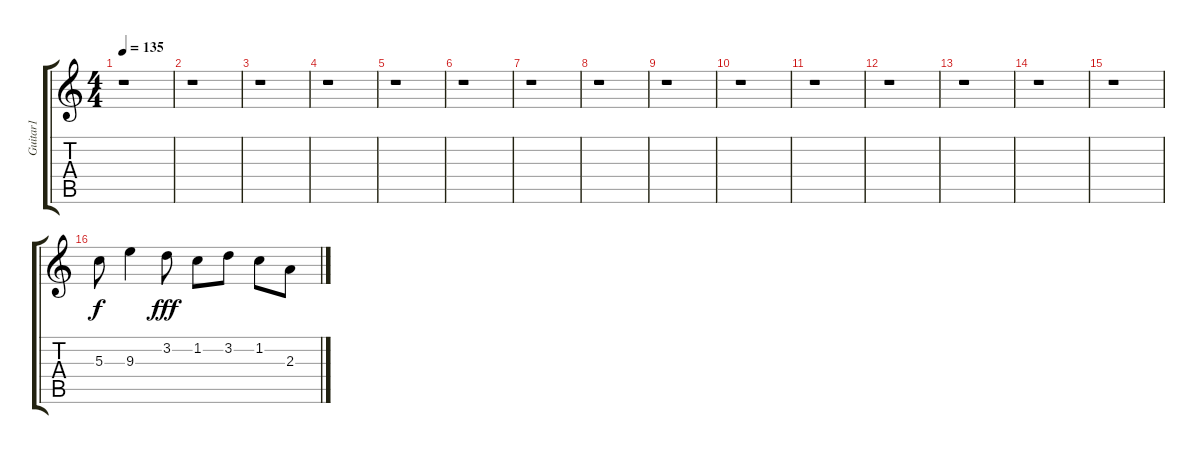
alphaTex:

\track ("Guitar1" "Guitar1") {instrument overdrivenguitar}
\staff {score tabs}
\tuning (E4 B3 G3 D3 A2 E2) {hide}
\ts (4 4)
\tempo 135
\clef g2
\ks c
r.1{dy fff} |
r.1 |
r.1 |
r.1 |
r.1 |
r.1 |
r.1 |
r.1 |
r.1 |
r.1 |
r.1 |
r.1 |
r.1 |
r.1 |
r.1 |
5.3.8{dy f volume 12 instrument overdrivenguitar} 9.3.4 3.2.8{dy fff} 1.2.8 3.2.8 1.2.8 2.3.8
